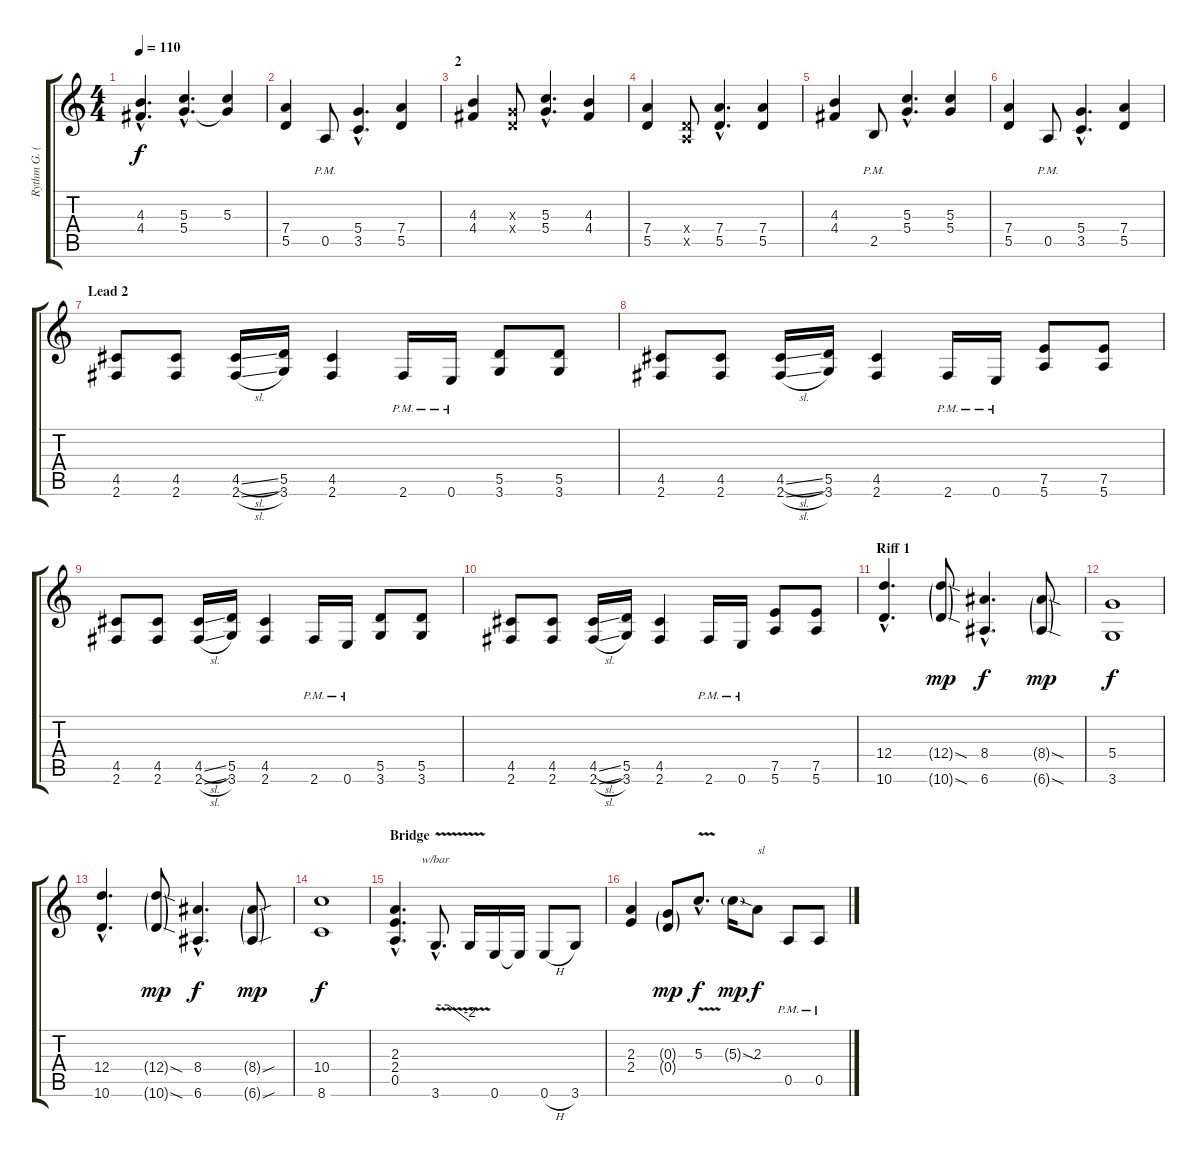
\track ("Rythm G. (Stefan Nicolai)" "Rythm G. (") {instrument distortionguitar}
\staff {score tabs}
\tuning (E4 B3 G3 D3 A2 E2) {hide}
\ts (4 4)
\tempo 110
\clef g2
\ks c
(4.3{hac} 4.4{hac}).4{d dy f} (5.3{hac} 5.4{hac}).4{d} (5.3 5.4{t}).4 |
(7.4 5.5).4 0.5{pm}.8 (5.4{hac} 3.5{hac}).4{d} (7.4 5.5).4 |
\section ("" "2")
(4.3 4.4).4{volume 13 balance 16 instrument distortionguitar} (0.3{x} 0.4{x}).8 (5.3{hac} 5.4{hac}).4{d} (4.3 4.4).4 |
(7.4 5.5).4 (0.4{x} 0.5{x}).8 (7.4{hac} 5.5{hac}).4{d} (7.4 5.5).4 |
(4.3 4.4).4 2.5{pm}.8 (5.3{hac} 5.4{hac}).4{d} (5.3 5.4).4 |
(7.4 5.5).4 0.5{pm}.8 (5.4{hac} 3.5{hac}).4{d} (7.4 5.5).4 |
\section ("" "Lead 2")
(4.5 2.6).8{balance 16} (4.5 2.6).8 (4.5{sl} 2.6{sl}).16 (5.5 3.6).16 (4.5 2.6).4 2.6{pm}.16 0.6{pm}.16 (5.5 3.6).8 (5.5 3.6).8 |
(4.5 2.6).8 (4.5 2.6).8 (4.5{sl} 2.6{sl}).16 (5.5 3.6).16 (4.5 2.6).4 2.6{pm}.16 0.6{pm}.16 (7.5 5.6).8 (7.5 5.6).8 |
(4.5 2.6).8 (4.5 2.6).8 (4.5{sl} 2.6{sl}).16 (5.5 3.6).16 (4.5 2.6).4 2.6{pm}.16 0.6{pm}.16 (5.5 3.6).8 (5.5 3.6).8 |
(4.5 2.6).8 (4.5 2.6).8 (4.5{sl} 2.6{sl}).16 (5.5 3.6).16 (4.5 2.6).4 2.6{pm}.16 0.6{pm}.16 (7.5 5.6).8 (7.5 5.6).8 |
\section ("" "Riff 1")
(12.4{hac} 10.6{hac}).4{d balance 8} (12.4{sod g} 10.6{sod g}).8{dy mp} (8.4{hac} 6.6{hac}).4{d dy f} (8.4{sod g} 6.6{sod g}).8{dy mp} |
(5.4 3.6).1{dy f} |
(12.4{hac} 10.6{hac}).4{d} (12.4{sod g} 10.6{sod g}).8{dy mp} (8.4{hac} 6.6{hac}).4{d dy f} (8.4{sou g} 6.6{sou g}).8{dy mp} |
(10.4 8.6).1{dy f} |
\section ("" "Bridge")
(2.3{hac} 2.4{hac} 0.5{hac}).4{d balance 0} 3.6{v hac}.8{d tbe (custom default 0 0 22 0 60 -8)} 3.6{t}.16 0.6.16 0.6{t}.16 0.6{h}.8 3.6.8 |
(2.3 2.4).4 (0.3{g} 0.4{g}).8{dy mp} 5.3{v hac}.8{d dy f} 5.3{sod g}.16{dy mp} 2.3.8{txt "sl" dy f} 0.5{pm}.8 0.5{pm}.8
